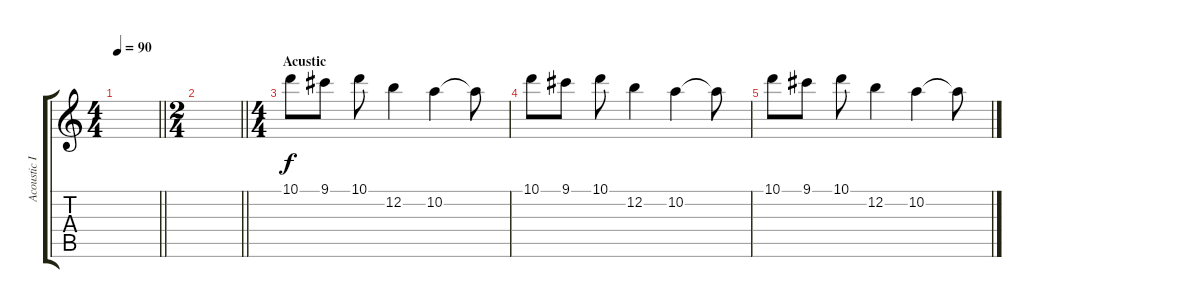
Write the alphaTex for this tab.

\track ("Acoustic II" "Acoustic I") {instrument acousticguitarsteel}
\staff {score tabs}
\tuning (E4 B3 G3 D3 A2 E2) {hide}
\ts (4 4)
\tempo 90
\clef g2
\barLineRight lightlight
\ks c
|
\ts (2 4)
\barLineRight lightlight
|
\ts (4 4)
\section ("" "Acustic")
10.1.8 9.1.8 10.1.8 12.2.4 10.2.4 10.2{t}.8 |
10.1.8 9.1.8 10.1.8 12.2.4 10.2.4 10.2{t}.8 |
10.1.8 9.1.8 10.1.8 12.2.4 10.2.4 10.2{t}.8
